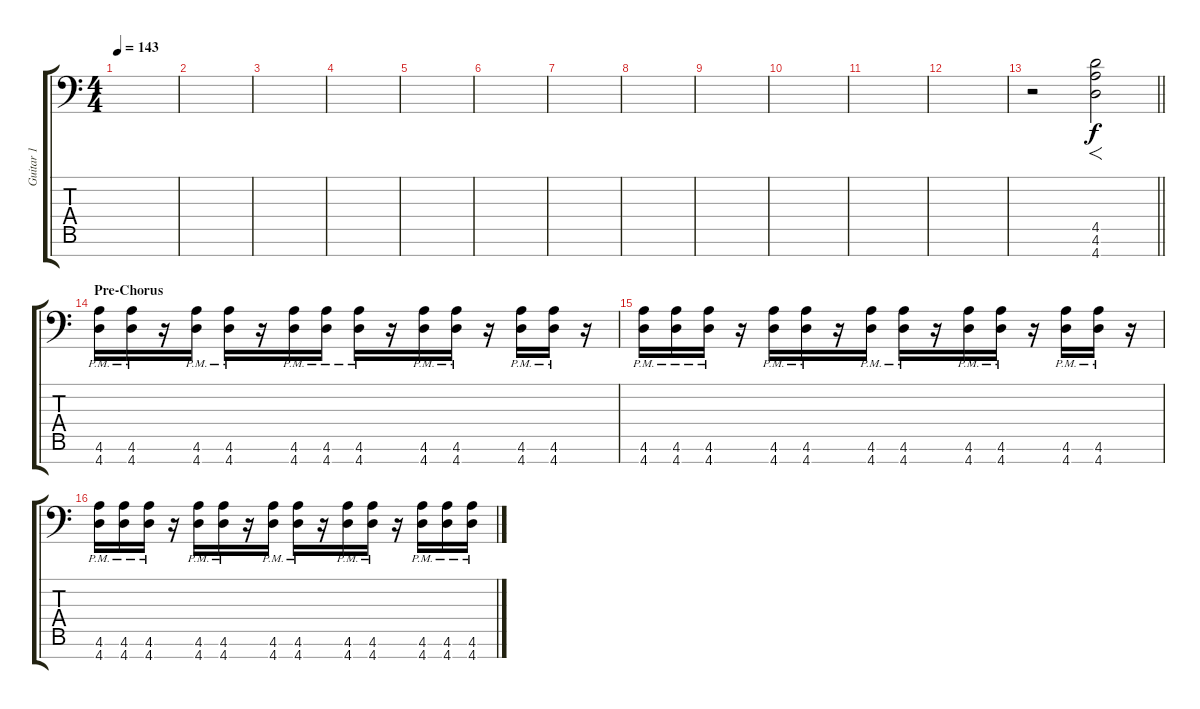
\track ("Guitar 1" "Guitar 1") {instrument distortionguitar}
\staff {score tabs}
\tuning (Eb4 Bb3 F3 Eb3 Bb2 F2 Bb1) {hide}
\ts (4 4)
\tempo 143
\clef f4
\ks c
|
|
|
|
|
|
|
|
|
|
|
|
\barLineRight lightlight
r.2 (4.5 4.6 4.7).2{f volume 13} |
\section ("" "Pre-Chorus")
(4.6{pm} 4.7{pm}).16 (4.6{pm} 4.7{pm}).16 r.16 (4.6{pm} 4.7{pm}).16 (4.6{pm} 4.7{pm}).16 r.16 (4.6{pm} 4.7{pm}).16 (4.6{pm} 4.7{pm}).16 (4.6{pm} 4.7{pm}).16 r.16 (4.6{pm} 4.7{pm}).16 (4.6{pm} 4.7{pm}).16 r.16 (4.6{pm} 4.7{pm}).16 (4.6{pm} 4.7{pm}).16 r.16 |
(4.6{pm} 4.7{pm}).16 (4.6{pm} 4.7{pm}).16 (4.6{pm} 4.7{pm}).16 r.16 (4.6{pm} 4.7{pm}).16 (4.6{pm} 4.7{pm}).16 r.16 (4.6{pm} 4.7{pm}).16 (4.6{pm} 4.7{pm}).16 r.16 (4.6{pm} 4.7{pm}).16 (4.6{pm} 4.7{pm}).16 r.16 (4.6{pm} 4.7{pm}).16 (4.6{pm} 4.7{pm}).16 r.16 |
(4.6{pm} 4.7{pm}).16 (4.6{pm} 4.7{pm}).16 (4.6{pm} 4.7{pm}).16 r.16 (4.6{pm} 4.7{pm}).16 (4.6{pm} 4.7{pm}).16 r.16 (4.6{pm} 4.7{pm}).16 (4.6{pm} 4.7{pm}).16 r.16 (4.6{pm} 4.7{pm}).16 (4.6{pm} 4.7{pm}).16 r.16 (4.6{pm} 4.7{pm}).16 (4.6{pm} 4.7{pm}).16 (4.6{pm} 4.7{pm}).16
